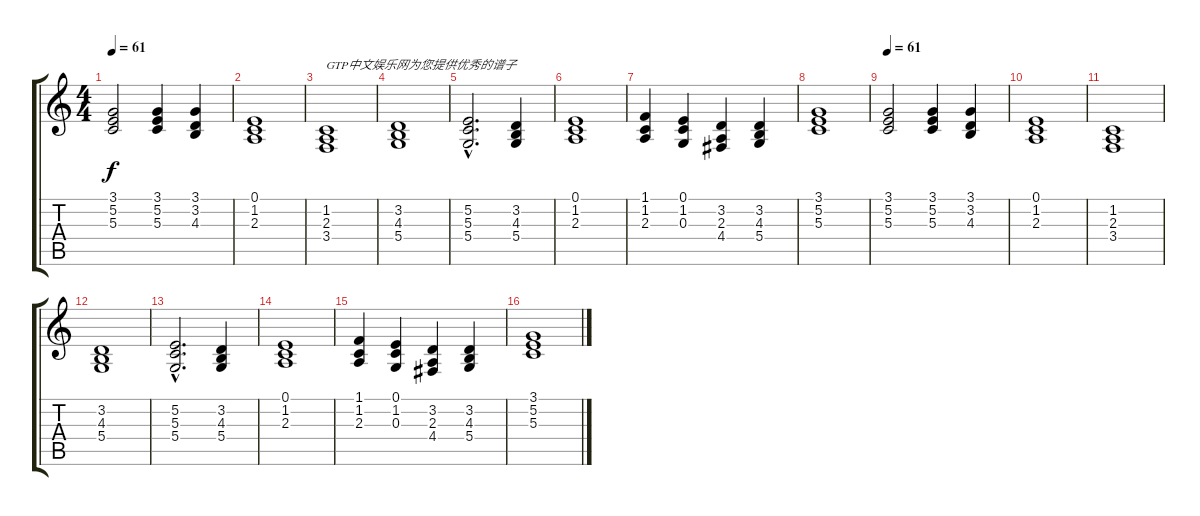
\track "" {instrument synthstrings1}
\staff {score tabs}
\tuning (E4 B3 G3 D3 A2 E2) {hide}
\ts (4 4)
\tempo 61
\clef g2
\ks c
(3.1 5.2 5.3).2{dy f instrument synthstrings1} (3.1 5.2 5.3).4 (3.1 3.2 4.3).4 |
(0.1 1.2 2.3).1 |
(1.2 2.3 3.4).1{txt "GTP中文娱乐网为您提供优秀的谱子"} |
(3.2 4.3 5.4).1 |
(5.2{hac} 5.3{hac} 5.4{hac}).2{d} (3.2 4.3 5.4).4 |
(0.1 1.2 2.3).1 |
(1.1 1.2 2.3).4 (0.1 1.2 0.3).4 (3.2 2.3 4.4).4 (3.2 4.3 5.4).4 |
(3.1 5.2 5.3).1 |
\tempo 61
(3.1 5.2 5.3).2 (3.1 5.2 5.3).4 (3.1 3.2 4.3).4 |
(0.1 1.2 2.3).1 |
(1.2 2.3 3.4).1 |
(3.2 4.3 5.4).1 |
(5.2{hac} 5.3{hac} 5.4{hac}).2{d} (3.2 4.3 5.4).4 |
(0.1 1.2 2.3).1 |
(1.1 1.2 2.3).4 (0.1 1.2 0.3).4 (3.2 2.3 4.4).4 (3.2 4.3 5.4).4 |
(3.1 5.2 5.3).1
